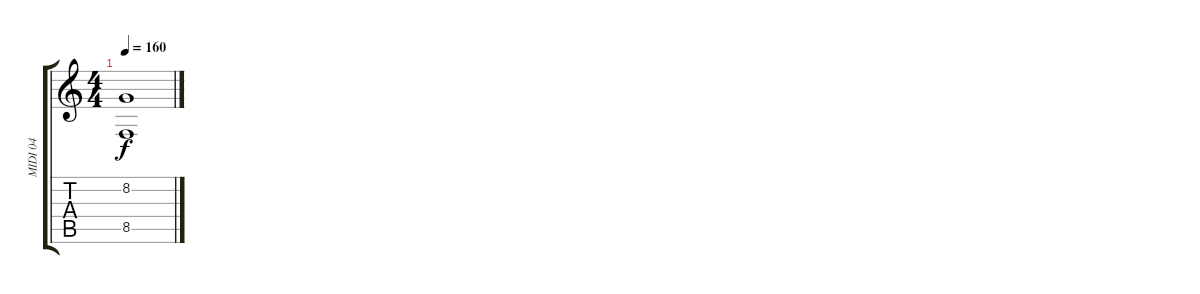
\track ("MIDI 04" "MIDI 04") {instrument stringensemble2}
\staff {score tabs}
\tuning (E4 B3 G3 D3 A2 E2) {hide}
\ts (4 4)
\tempo 160
\clef g2
\ks c
(8.2{t} 8.5{t}).1{dy f}
